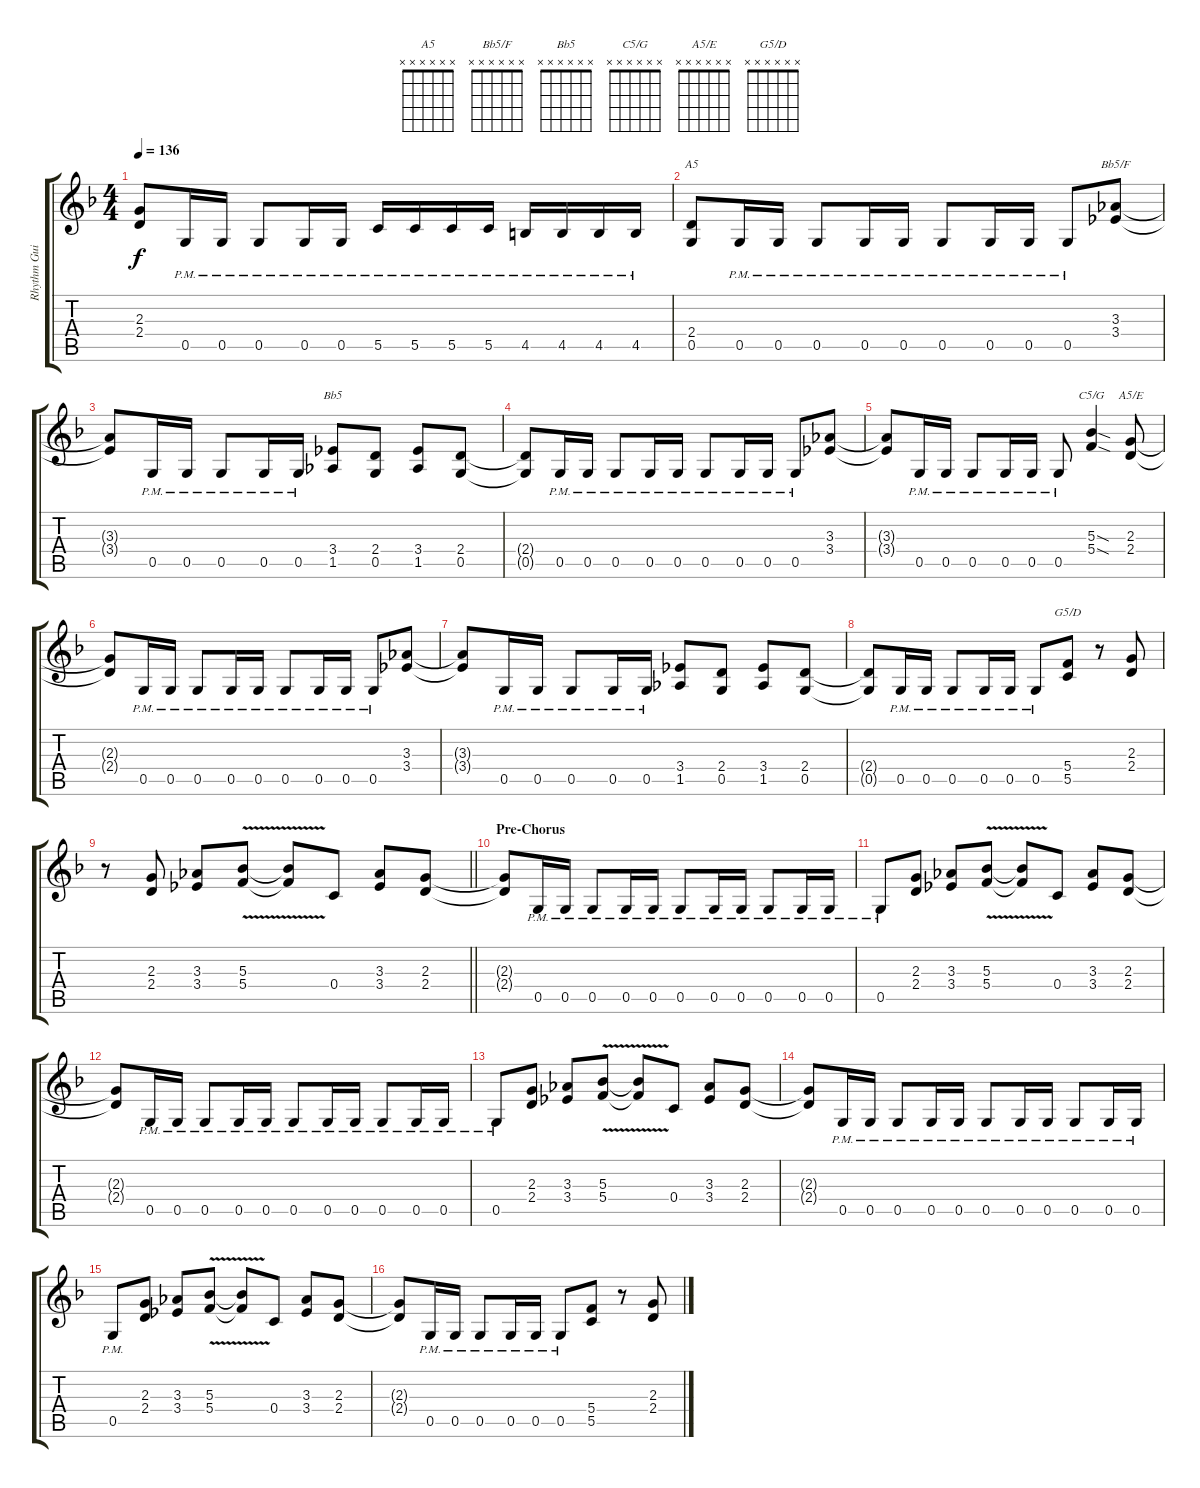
\track ("Rhythm Guitar 2" "Rhythm Gui") {instrument distortionguitar}
\staff {score tabs}
\tuning (D4 A3 F3 C3 G2 D2) {hide}
\chord ("A5" x x x x x x)
\chord ("Bb5/F" x x x x x x)
\chord ("Bb5" x x x x x x)
\chord ("C5/G" x x x x x x)
\chord ("A5/E" x x x x x x)
\chord ("G5/D" x x x x x x)
\ts (4 4)
\tempo 136
\clef g2
\ks dminor
(2.3{t} 2.4{t}).8{dy f} 0.5{pm}.16 0.5{pm}.16 0.5{pm}.8 0.5{pm}.16 0.5{pm}.16 5.5{pm}.16 5.5{pm}.16 5.5{pm}.16 5.5{pm}.16 4.5{pm}.16 4.5{pm}.16 4.5{pm}.16 4.5{pm}.16 |
(2.4 0.5).8{ch "A5"} 0.5{pm}.16 0.5{pm}.16 0.5{pm}.8 0.5{pm}.16 0.5{pm}.16 0.5{pm}.8 0.5{pm}.16 0.5{pm}.16 0.5{pm}.8 (3.3 3.4).8{ch "Bb5/F"} |
(3.3{t} 3.4{t}).8 0.5{pm}.16 0.5{pm}.16 0.5{pm}.8 0.5{pm}.16 0.5{pm}.16 (3.4 1.5).8{ch "Bb5"} (2.4 0.5).8 (3.4 1.5).8 (2.4 0.5).8 |
(2.4{t} 0.5{t}).8 0.5{pm}.16 0.5{pm}.16 0.5{pm}.8 0.5{pm}.16 0.5{pm}.16 0.5{pm}.8 0.5{pm}.16 0.5{pm}.16 0.5{pm}.8 (3.3 3.4).8 |
(3.3{t} 3.4{t}).8 0.5{pm}.16 0.5{pm}.16 0.5{pm}.8 0.5{pm}.16 0.5{pm}.16 0.5{pm}.8 (5.3{sod} 5.4{sod}).4{ch "C5/G"} (2.3 2.4).8{ch "A5/E"} |
(2.3{t} 2.4{t}).8 0.5{pm}.16 0.5{pm}.16 0.5{pm}.8 0.5{pm}.16 0.5{pm}.16 0.5{pm}.8 0.5{pm}.16 0.5{pm}.16 0.5{pm}.8 (3.3 3.4).8 |
(3.3{t} 3.4{t}).8 0.5{pm}.16 0.5{pm}.16 0.5{pm}.8 0.5{pm}.16 0.5{pm}.16 (3.4 1.5).8 (2.4 0.5).8 (3.4 1.5).8 (2.4 0.5).8 |
(2.4{t} 0.5{t}).8 0.5{pm}.16 0.5{pm}.16 0.5{pm}.8 0.5{pm}.16 0.5{pm}.16 0.5{pm}.8 (5.4 5.5).8{ch "G5/D"} r.8 (2.3 2.4).8 |
\barLineRight lightlight
r.8 (2.3 2.4).8 (3.3 3.4).8 (5.3{v} 5.4{v}).8 (5.3{v t} 5.4{v t}).8 0.4.8 (3.3 3.4).8 (2.3 2.4).8 |
\section ("" "Pre-Chorus")
(2.3{t} 2.4{t}).8 0.5{pm}.16 0.5{pm}.16 0.5{pm}.8 0.5{pm}.16 0.5{pm}.16 0.5{pm}.8 0.5{pm}.16 0.5{pm}.16 0.5{pm}.8 0.5{pm}.16 0.5{pm}.16 |
0.5{pm}.8 (2.3 2.4).8 (3.3 3.4).8 (5.3{v} 5.4{v}).8 (5.3{v t} 5.4{v t}).8 0.4.8 (3.3 3.4).8 (2.3 2.4).8 |
(2.3{t} 2.4{t}).8 0.5{pm}.16 0.5{pm}.16 0.5{pm}.8 0.5{pm}.16 0.5{pm}.16 0.5{pm}.8 0.5{pm}.16 0.5{pm}.16 0.5{pm}.8 0.5{pm}.16 0.5{pm}.16 |
0.5{pm}.8 (2.3 2.4).8 (3.3 3.4).8 (5.3{v} 5.4{v}).8 (5.3{v t} 5.4{v t}).8 0.4.8 (3.3 3.4).8 (2.3 2.4).8 |
(2.3{t} 2.4{t}).8 0.5{pm}.16 0.5{pm}.16 0.5{pm}.8 0.5{pm}.16 0.5{pm}.16 0.5{pm}.8 0.5{pm}.16 0.5{pm}.16 0.5{pm}.8 0.5{pm}.16 0.5{pm}.16 |
0.5{pm}.8 (2.3 2.4).8 (3.3 3.4).8 (5.3{v} 5.4{v}).8 (5.3{v t} 5.4{v t}).8 0.4.8 (3.3 3.4).8 (2.3 2.4).8 |
(2.3{t} 2.4{t}).8 0.5{pm}.16 0.5{pm}.16 0.5{pm}.8 0.5{pm}.16 0.5{pm}.16 0.5{pm}.8 (5.4 5.5).8 r.8 (2.3 2.4).8
